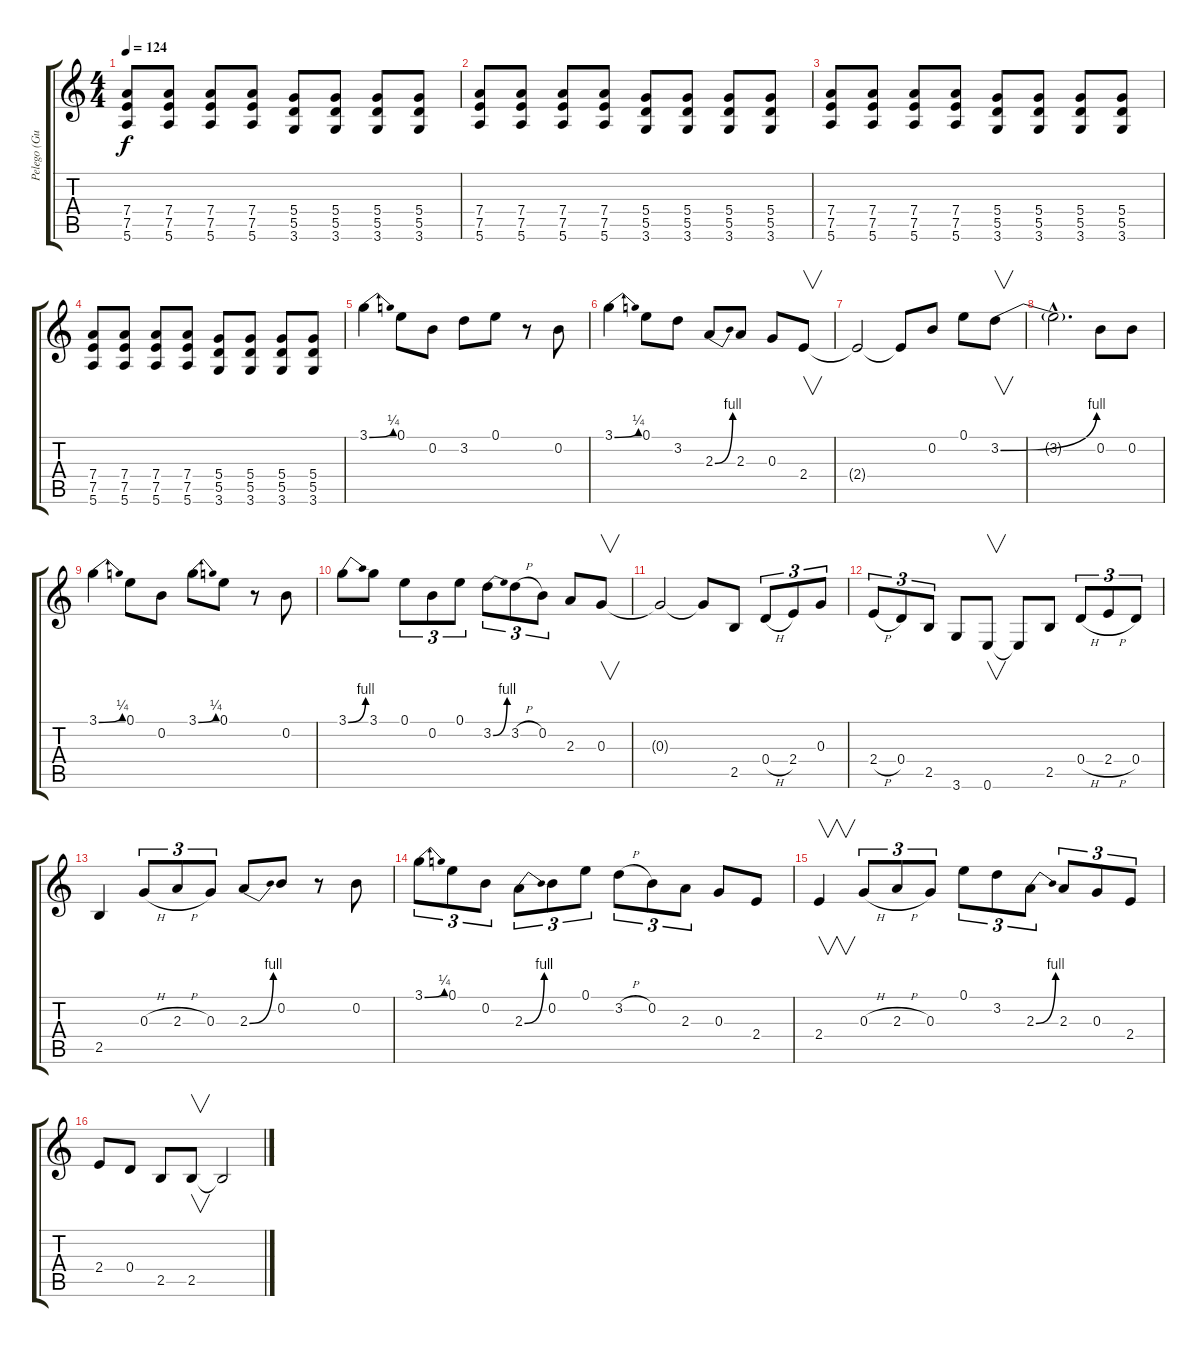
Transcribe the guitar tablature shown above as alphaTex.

\track ("Pelego (Guitar)" "Pelego (Gu") {instrument distortionguitar}
\staff {score tabs}
\tuning (E4 B3 G3 D3 A2 E2) {hide}
\ts (4 4)
\tempo 124
\clef g2
\ks c
(7.4 7.5 5.6).8{dy f} (7.4 7.5 5.6).8 (7.4 7.5 5.6).8 (7.4 7.5 5.6).8 (5.4 5.5 3.6).8 (5.4 5.5 3.6).8 (5.4 5.5 3.6).8 (5.4 5.5 3.6).8 |
(7.4 7.5 5.6).8 (7.4 7.5 5.6).8 (7.4 7.5 5.6).8 (7.4 7.5 5.6).8 (5.4 5.5 3.6).8 (5.4 5.5 3.6).8 (5.4 5.5 3.6).8 (5.4 5.5 3.6).8 |
(7.4 7.5 5.6).8 (7.4 7.5 5.6).8 (7.4 7.5 5.6).8 (7.4 7.5 5.6).8 (5.4 5.5 3.6).8 (5.4 5.5 3.6).8 (5.4 5.5 3.6).8 (5.4 5.5 3.6).8 |
(7.4 7.5 5.6).8 (7.4 7.5 5.6).8 (7.4 7.5 5.6).8 (7.4 7.5 5.6).8 (5.4 5.5 3.6).8 (5.4 5.5 3.6).8 (5.4 5.5 3.6).8 (5.4 5.5 3.6).8 |
3.1{be (bend 0 0 60 1)}.4 0.1.8 0.2.8 3.2.8 0.1.8 r.8 0.2.8 |
3.1{be (bend 0 0 60 1)}.4 0.1.8 3.2.8 2.3{be (bend 0 0 60 4)}.8 2.3.8 0.3.8 2.4.8{v} |
2.4{t}.2 2.4{t}.8 0.2.8 0.1.8 3.2{be (bend 0 0 60 4)}.8{v} |
3.2{hac t}.2{d} 0.2.8 0.2.8 |
3.1{be (bend 0 0 60 1)}.4 0.1.8 0.2.8 3.1{be (bend 0 0 60 1)}.8 0.1.8 r.8 0.2.8 |
3.1{be (bend 0 0 60 4)}.8 3.1.8 0.1.8{tu (3 2)} 0.2.8{tu (3 2)} 0.1.8{tu (3 2)} 3.2{be (bend 0 0 60 4)}.8{tu (3 2)} 3.2{h}.8{tu (3 2)} 0.2.8{tu (3 2)} 2.3.8 0.3.8{v} |
0.3{t}.2 0.3{t}.8 2.5.8 0.4{h}.8{tu (3 2)} 2.4.8{tu (3 2)} 0.3.8{tu (3 2)} |
2.4{h}.8{tu (3 2)} 0.4.8{tu (3 2)} 2.5.8{tu (3 2)} 3.6.8 0.6.8{v} 0.6{t}.8 2.5.8 0.4{h}.8{tu (3 2)} 2.4{h}.8{tu (3 2)} 0.4.8{tu (3 2)} |
2.5.4 0.3{h}.8{tu (3 2)} 2.3{h}.8{tu (3 2)} 0.3.8{tu (3 2)} 2.3{be (bend 0 0 60 4)}.8 0.2.8 r.8 0.2.8 |
3.1{be (bend 0 0 60 1)}.8{tu (3 2)} 0.1.8{tu (3 2)} 0.2.8{tu (3 2)} 2.3{be (bend 0 0 60 4)}.8{tu (3 2)} 0.2.8{tu (3 2)} 0.1.8{tu (3 2)} 3.2{h}.8{tu (3 2)} 0.2.8{tu (3 2)} 2.3.8{tu (3 2)} 0.3.8 2.4.8 |
2.4.4{v} 0.3{h}.8{tu (3 2)} 2.3{h}.8{tu (3 2)} 0.3.8{tu (3 2)} 0.1.8{tu (3 2)} 3.2.8{tu (3 2)} 2.3{be (bend 0 0 60 4)}.8{tu (3 2)} 2.3.8{tu (3 2)} 0.3.8{tu (3 2)} 2.4.8{tu (3 2)} |
2.4.8 0.4.8 2.5.8 2.5.8{v} 2.5{t}.2
